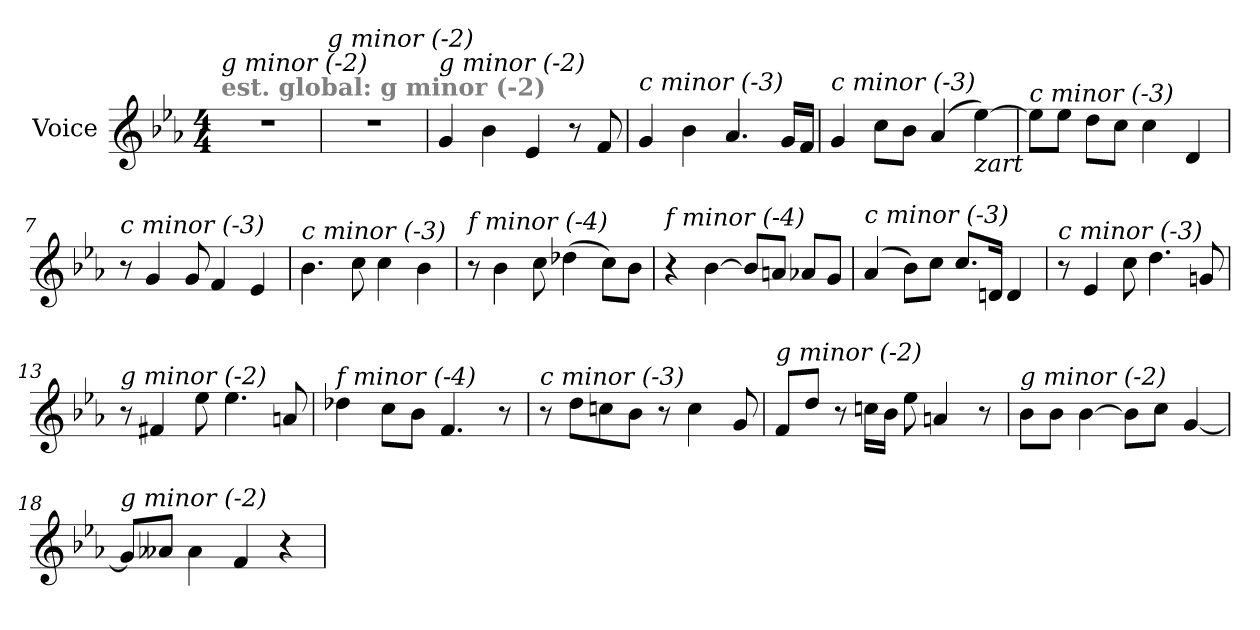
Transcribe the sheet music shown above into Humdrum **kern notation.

**kern
*part1
*staff1
*I"Voice
*I'V
*clefG2
*k[b-e-a-]
*M4/4
*MM69
=1
!LO:TX:a:B:color=#808080:t=est. global&colon; g minor (-2)
!LO:TX:i:t=g minor (-2)
1r
=2
!LO:TX:i:t=g minor (-2)
1r
=3
!LO:TX:i:t=g minor (-2)
4g/
4b-\
4e-/
8r
8f/
=4
!LO:TX:i:t=c minor (-3)
4g/
4b-\
4.a-/
16g/LL
16f/JJ
=5
!LO:TX:i:t=c minor (-3)
4g/
8cc\L
8b-\J
(>4a-/
!LO:TX:b:i:t=zart
[4ee-\)
=6
!LO:TX:i:t=c minor (-3)
8ee-\L]
8ee-\J
8dd\L
8cc\J
4cc\
4d/
!!LO:LB:g=z
=7
!LO:TX:i:t=c minor (-3)
8r
4g/
8g/
4f/
4e-/
=8
!LO:TX:i:t=c minor (-3)
4.b-\
8cc\
4cc\
4b-\
=9
!LO:TX:i:t=f minor (-4)
8r
4b-\
8cc\
(>4dd-X\
8cc\L)
8b-\J
=10
!LO:TX:i:t=f minor (-4)
4r
[4b-\
8b-/L]
8an/J
8a-X/L
8g/J
!!LO:LB:g=z
=11
!LO:TX:i:t=c minor (-3)
(>4a-/
8b-\L)
8cc\J
8.cc/L
16dn/Jk
4d/
=12
!LO:TX:i:t=c minor (-3)
8r
4e-/
8cc\
4.dd\
8gn/
=13
!LO:TX:i:t=g minor (-2)
8r
4f#Xi/
8ee-\
4.ee-\
8an/
=14
!LO:TX:i:t=f minor (-4)
4dd-X\
8cc\L
8b-\J
4.f/
8r
!!LO:LB:g=z
=15
!LO:TX:i:t=c minor (-3)
8r
8dd\L
8ccn\
8b-\J
8r
4cc\
8g/
=16
!LO:TX:i:t=g minor (-2)
8f/L
8dd/J
8r
16ccn\LL
16b-\JJ
8ee-\
4an/
8r
=17
!LO:TX:i:t=g minor (-2)
8b-\L
8b-\J
[4b-\
8b-\L]
8cc\J
[4g/
=18
!LO:TX:i:t=g minor (-2)
8g/L]
8a--Xi/J
4a--i\
4f/
4r
=
*-
